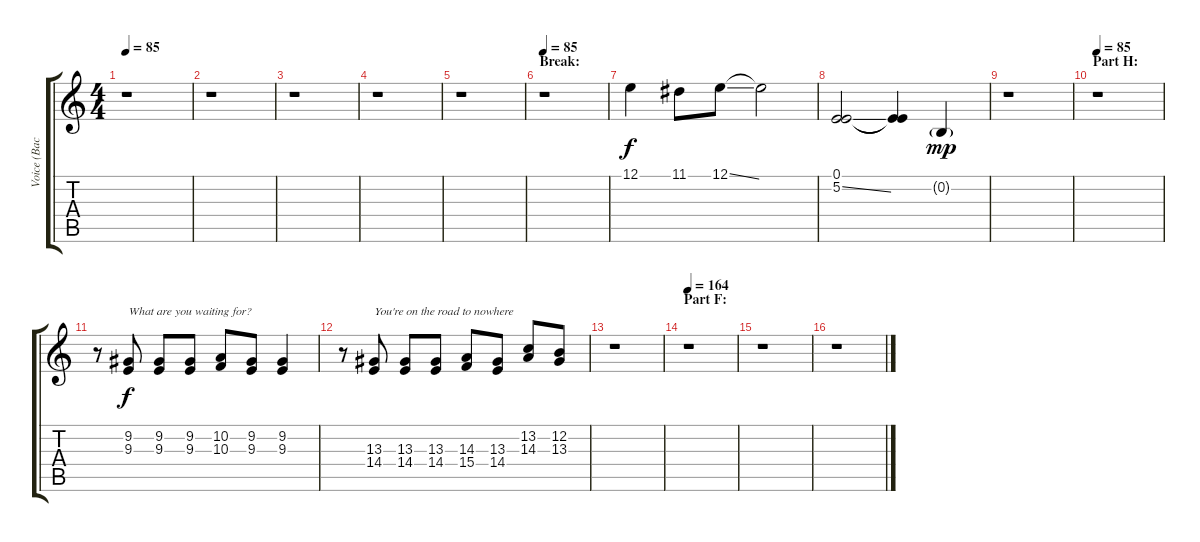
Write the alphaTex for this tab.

\track ("Voice (Backing)" "Voice (Bac") {instrument oboe}
\staff {score tabs}
\tuning (E4 B3 G3 D3 A2 E2) {hide}
\ts (4 4)
\tempo 85
\clef g2
\ks c
r.1{dy f} |
r.1 |
r.1 |
r.1 |
r.1 |
\section ("" "Break:")
\tempo 85
r.1 |
12.1.4{volume 8} 11.1.8 12.1{ss}.8 12.1{t}.2 |
(0.1 5.2{ss}).2 (0.1{t} 5.2{t}).4 0.2{g}.4{dy mp} |
r.1 |
\section ("" "Part H:")
\tempo 85
r.1 |
r.8 (9.2 9.3).8{txt "What are you waiting for?" dy f} (9.2 9.3).8 (9.2 9.3).8 (10.2 10.3).8 (9.2 9.3).8 (9.2 9.3).4 |
r.8 (13.3 14.4).8{txt "You're on the road to nowhere"} (13.3 14.4).8 (13.3 14.4).8 (14.3 15.4).8 (13.3 14.4).8 (13.2 14.3).8 (12.2 13.3).8 |
r.1 |
\section ("" "Part F:")
\tempo 164
r.1 |
r.1 |
r.1
